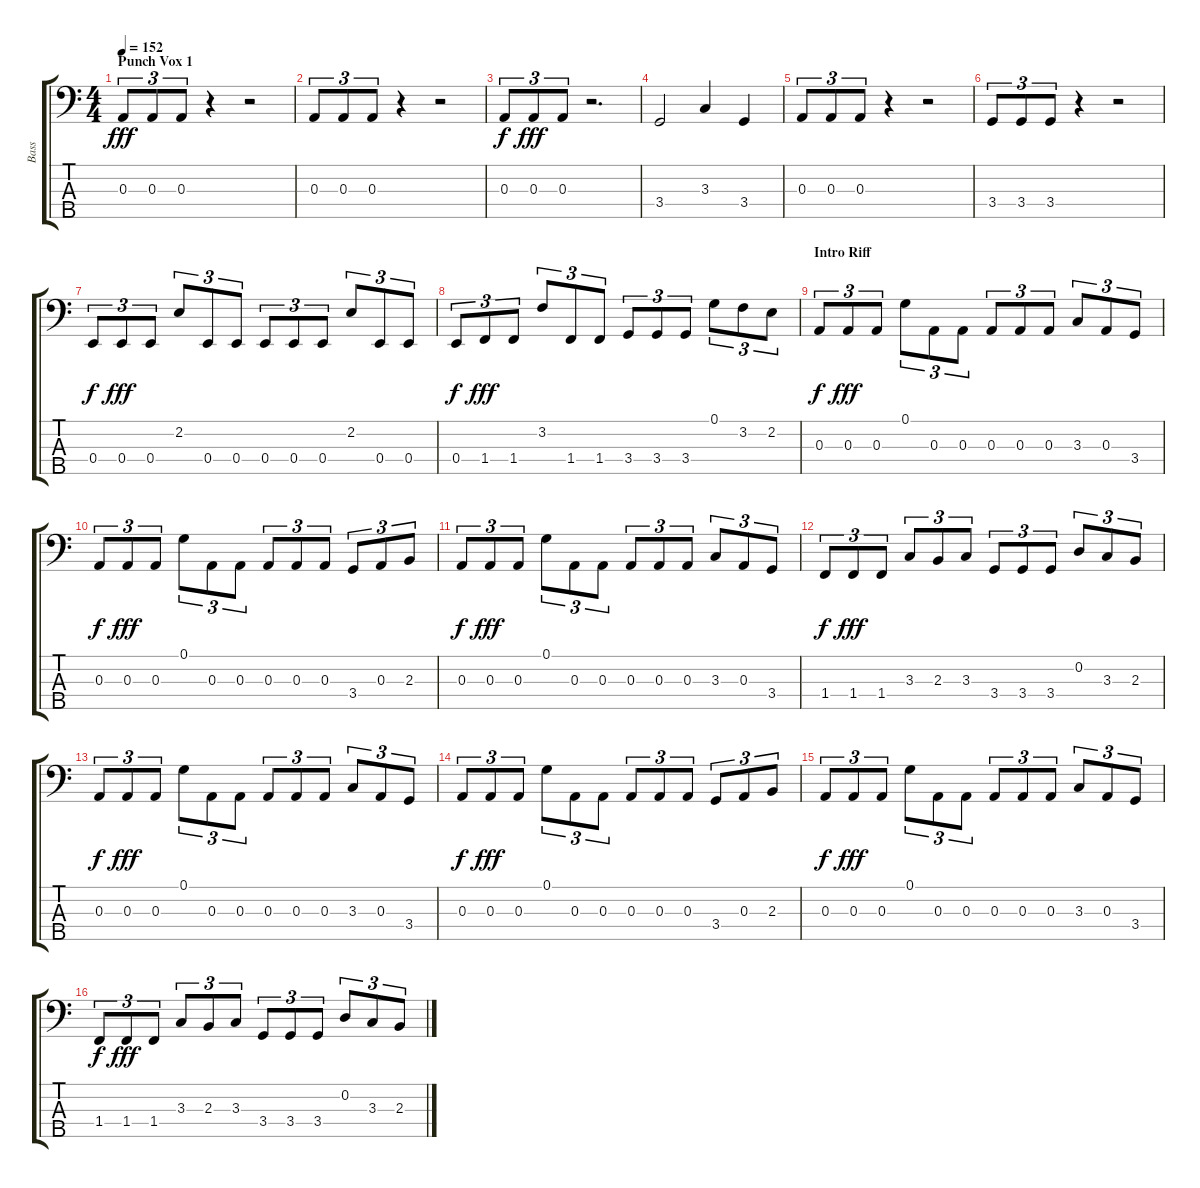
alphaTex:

\track ("Bass" "Bass") {instrument electricbassfinger}
\staff {score tabs}
\tuning (G2 D2 A1 E1 B0) {hide}
\ts (4 4)
\section ("" "Punch Vox 1")
\tempo 152
\clef f4
\ks c
0.3.8{tu (3 2) dy fff instrument electricbassfinger} 0.3.8{tu (3 2)} 0.3.8{tu (3 2)} r.4 r.2 |
0.3.8{tu (3 2)} 0.3.8{tu (3 2)} 0.3.8{tu (3 2)} r.4 r.2 |
0.3.8{tu (3 2) dy f} 0.3.8{tu (3 2) dy fff} 0.3.8{tu (3 2)} r.2{d} |
3.4.2 3.3.4 3.4.4 |
0.3.8{tu (3 2)} 0.3.8{tu (3 2)} 0.3.8{tu (3 2)} r.4 r.2 |
3.4.8{tu (3 2)} 3.4.8{tu (3 2)} 3.4.8{tu (3 2)} r.4 r.2 |
0.4.8{tu (3 2) dy f} 0.4.8{tu (3 2) dy fff} 0.4.8{tu (3 2)} 2.2.8{tu (3 2)} 0.4.8{tu (3 2)} 0.4.8{tu (3 2)} 0.4.8{tu (3 2)} 0.4.8{tu (3 2)} 0.4.8{tu (3 2)} 2.2.8{tu (3 2)} 0.4.8{tu (3 2)} 0.4.8{tu (3 2)} |
0.4.8{tu (3 2) dy f} 1.4.8{tu (3 2) dy fff} 1.4.8{tu (3 2)} 3.2.8{tu (3 2)} 1.4.8{tu (3 2)} 1.4.8{tu (3 2)} 3.4.8{tu (3 2)} 3.4.8{tu (3 2)} 3.4.8{tu (3 2)} 0.1.8{tu (3 2)} 3.2.8{tu (3 2)} 2.2.8{tu (3 2)} |
\section ("" "Intro Riff")
0.3.8{tu (3 2) dy f} 0.3.8{tu (3 2) dy fff} 0.3.8{tu (3 2)} 0.1.8{tu (3 2)} 0.3.8{tu (3 2)} 0.3.8{tu (3 2)} 0.3.8{tu (3 2)} 0.3.8{tu (3 2)} 0.3.8{tu (3 2)} 3.3.8{tu (3 2)} 0.3.8{tu (3 2)} 3.4.8{tu (3 2)} |
0.3.8{tu (3 2) dy f} 0.3.8{tu (3 2) dy fff} 0.3.8{tu (3 2)} 0.1.8{tu (3 2)} 0.3.8{tu (3 2)} 0.3.8{tu (3 2)} 0.3.8{tu (3 2)} 0.3.8{tu (3 2)} 0.3.8{tu (3 2)} 3.4.8{tu (3 2)} 0.3.8{tu (3 2)} 2.3.8{tu (3 2)} |
0.3.8{tu (3 2) dy f} 0.3.8{tu (3 2) dy fff} 0.3.8{tu (3 2)} 0.1.8{tu (3 2)} 0.3.8{tu (3 2)} 0.3.8{tu (3 2)} 0.3.8{tu (3 2)} 0.3.8{tu (3 2)} 0.3.8{tu (3 2)} 3.3.8{tu (3 2)} 0.3.8{tu (3 2)} 3.4.8{tu (3 2)} |
1.4.8{tu (3 2) dy f} 1.4.8{tu (3 2) dy fff} 1.4.8{tu (3 2)} 3.3.8{tu (3 2)} 2.3.8{tu (3 2)} 3.3.8{tu (3 2)} 3.4.8{tu (3 2)} 3.4.8{tu (3 2)} 3.4.8{tu (3 2)} 0.2.8{tu (3 2)} 3.3.8{tu (3 2)} 2.3.8{tu (3 2)} |
0.3.8{tu (3 2) dy f} 0.3.8{tu (3 2) dy fff} 0.3.8{tu (3 2)} 0.1.8{tu (3 2)} 0.3.8{tu (3 2)} 0.3.8{tu (3 2)} 0.3.8{tu (3 2)} 0.3.8{tu (3 2)} 0.3.8{tu (3 2)} 3.3.8{tu (3 2)} 0.3.8{tu (3 2)} 3.4.8{tu (3 2)} |
0.3.8{tu (3 2) dy f} 0.3.8{tu (3 2) dy fff} 0.3.8{tu (3 2)} 0.1.8{tu (3 2)} 0.3.8{tu (3 2)} 0.3.8{tu (3 2)} 0.3.8{tu (3 2)} 0.3.8{tu (3 2)} 0.3.8{tu (3 2)} 3.4.8{tu (3 2)} 0.3.8{tu (3 2)} 2.3.8{tu (3 2)} |
0.3.8{tu (3 2) dy f} 0.3.8{tu (3 2) dy fff} 0.3.8{tu (3 2)} 0.1.8{tu (3 2)} 0.3.8{tu (3 2)} 0.3.8{tu (3 2)} 0.3.8{tu (3 2)} 0.3.8{tu (3 2)} 0.3.8{tu (3 2)} 3.3.8{tu (3 2)} 0.3.8{tu (3 2)} 3.4.8{tu (3 2)} |
1.4.8{tu (3 2) dy f} 1.4.8{tu (3 2) dy fff} 1.4.8{tu (3 2)} 3.3.8{tu (3 2)} 2.3.8{tu (3 2)} 3.3.8{tu (3 2)} 3.4.8{tu (3 2)} 3.4.8{tu (3 2)} 3.4.8{tu (3 2)} 0.2.8{tu (3 2)} 3.3.8{tu (3 2)} 2.3.8{tu (3 2)}
